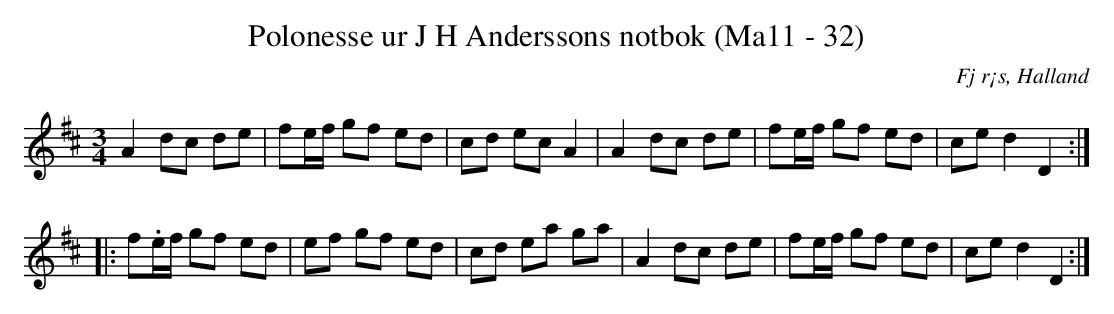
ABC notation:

X:1
T:Polonesse ur J H Anderssons notbok (Ma11 - 32)
O:Fj r¡s, Halland
M:3/4
L:1/8
K:D
A2 dc de|fe/f/ gf ed|cd ec A2|A2 dc de|fe/f/ gf ed|ce d2 D2:|
|:f.e/f/ gf ed|ef gf ed|cd ea ga|A2 dc de|fe/f/ gf ed|ce d2 D2:|
